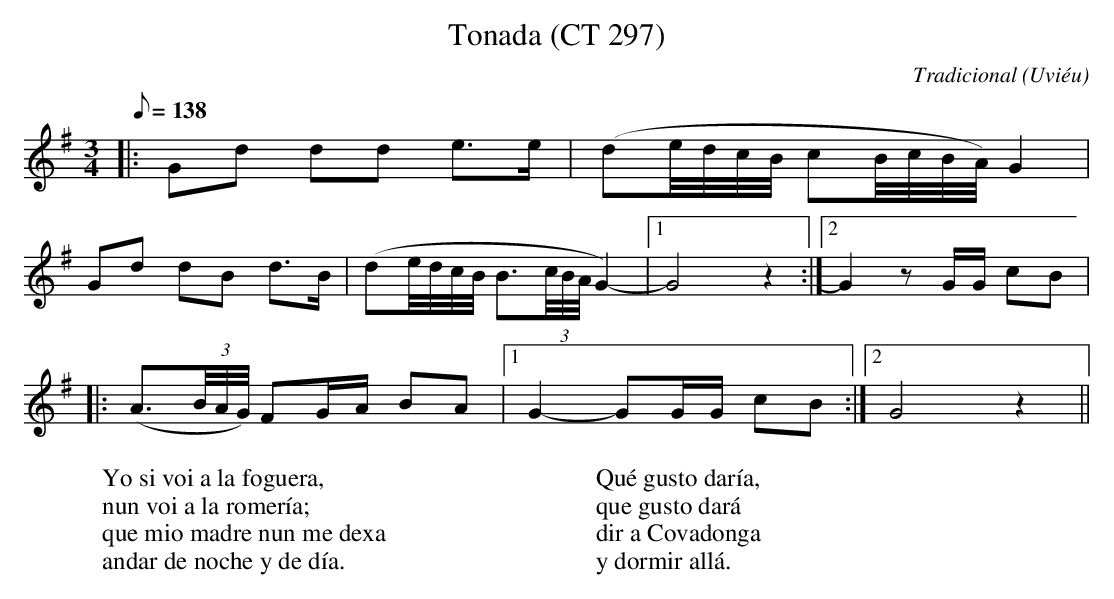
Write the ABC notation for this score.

X:1
T:Tonada (CT 297)
C:Tradicional
O:Uviéu
M:3/4
L:1/8
Q:1/8=138
K:G
|: Gd dd e>e|(de/4d/4c/4B/4 cB/4c/4B/4A/4) G2|
Gd dB d>B|(de/4d/4c/4B/4 B3/2(3c/4B/4A/4 G2-)|[1 G4 z2 :|[2 G2 zG/G/ cB|
|: (A3/2(3B/4A/4G/4) FG/A/ BA|[1 G2-GG/G/ cB :|[2 G4 z2||
W:Yo si voi a la foguera,
W:nun voi a la romería;
W:que mio madre nun me dexa
W:andar de noche y de día.
W:
W:Qué gusto daría,
W:que gusto dará
W:dir a Covadonga
W:y dormir allá.
W:
